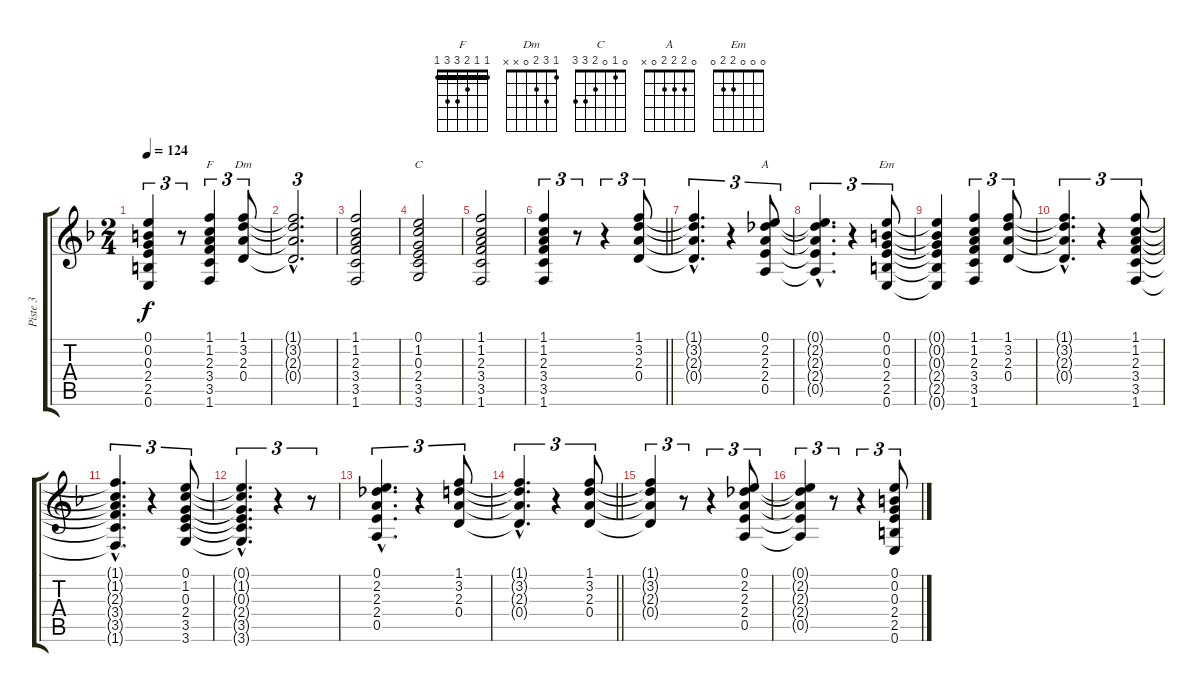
\track ("Piste 3" "Piste 3") {instrument electricguitarjazz}
\staff {score tabs}
\tuning (E4 B3 G3 D3 A2 E2) {hide}
\chord ("F" 1 1 2 3 3 1) {barre 1}
\chord ("Dm" 1 3 2 0 x x)
\chord ("C" 0 1 0 2 3 3)
\chord ("A" 0 2 2 2 0 x)
\chord ("Em" 0 0 0 2 2 0)
\ts (2 4)
\tempo 124
\clef g2
\ks dminor
(0.1{t} 0.2{t} 0.3{t} 2.4{t} 2.5{t} 0.6{t}).4{tu (3 2) dy f} r.8{tu (3 2)} (1.1 1.2 2.3 3.4 3.5 1.6).4{tu (3 2) ch "F"} (1.1 3.2 2.3 0.4).8{tu (3 2) ch "Dm"} |
(1.1{hac t} 3.2{hac t} 2.3{hac t} 0.4{hac t}).2{d tu (3 2)} |
(1.1 1.2 2.3 3.4 3.5 1.6).2 |
(0.1 1.2 0.3 2.4 3.5 3.6).2{ch "C"} |
(1.1 1.2 2.3 3.4 3.5 1.6).2 |
\barLineRight lightlight
(1.1 1.2 2.3 3.4 3.5 1.6).4{tu (3 2)} r.8{tu (3 2)} r.4{tu (3 2)} (1.1 3.2 2.3 0.4).8{tu (3 2) volume 9 balance 8 instrument electricguitarjazz} |
(1.1{hac t} 3.2{hac t} 2.3{hac t} 0.4{hac t}).4{d tu (3 2)} r.4{tu (3 2)} (0.1 2.2 2.3 2.4 0.5).8{tu (3 2) ch "A"} |
(0.1{hac t} 2.2{hac t} 2.3{hac t} 2.4{hac t} 0.5{hac t}).4{d tu (3 2)} r.4{tu (3 2)} (0.1 0.2 0.3 2.4 2.5 0.6).8{tu (3 2) ch "Em"} |
(0.1{t} 0.2{t} 0.3{t} 2.4{t} 2.5{t} 0.6{t}).4 (1.1 1.2 2.3 3.4 3.5 1.6).4{tu (3 2)} (1.1 3.2 2.3 0.4).8{tu (3 2)} |
(1.1{hac t} 3.2{hac t} 2.3{hac t} 0.4{hac t}).4{d tu (3 2)} r.4{tu (3 2)} (1.1 1.2 2.3 3.4 3.5 1.6).8{tu (3 2)} |
(1.1{hac t} 1.2{hac t} 2.3{hac t} 3.4{hac t} 3.5{hac t} 1.6{hac t}).4{d tu (3 2)} r.4{tu (3 2)} (0.1 1.2 0.3 2.4 3.5 3.6).8{tu (3 2)} |
(0.1{hac t} 1.2{hac t} 0.3{hac t} 2.4{hac t} 3.5{hac t} 3.6{hac t}).4{d tu (3 2)} r.4{tu (3 2)} r.8{tu (3 2)} |
(0.1{hac} 2.2{hac} 2.3{hac} 2.4{hac} 0.5{hac}).4{d tu (3 2)} r.4{tu (3 2)} (1.1 3.2 2.3 0.4).8{tu (3 2)} |
\barLineRight lightlight
(1.1{hac t} 3.2{hac t} 2.3{hac t} 0.4{hac t}).4{d tu (3 2)} r.4{tu (3 2)} (1.1 3.2 2.3 0.4).8{tu (3 2)} |
(1.1{t} 3.2{t} 2.3{t} 0.4{t}).4{tu (3 2)} r.8{tu (3 2)} r.4{tu (3 2)} (0.1 2.2 2.3 2.4 0.5).8{tu (3 2)} |
(0.1{t} 2.2{t} 2.3{t} 2.4{t} 0.5{t}).4{tu (3 2)} r.8{tu (3 2)} r.4{tu (3 2)} (0.1 0.2 0.3 2.4 2.5 0.6).8{tu (3 2)}
